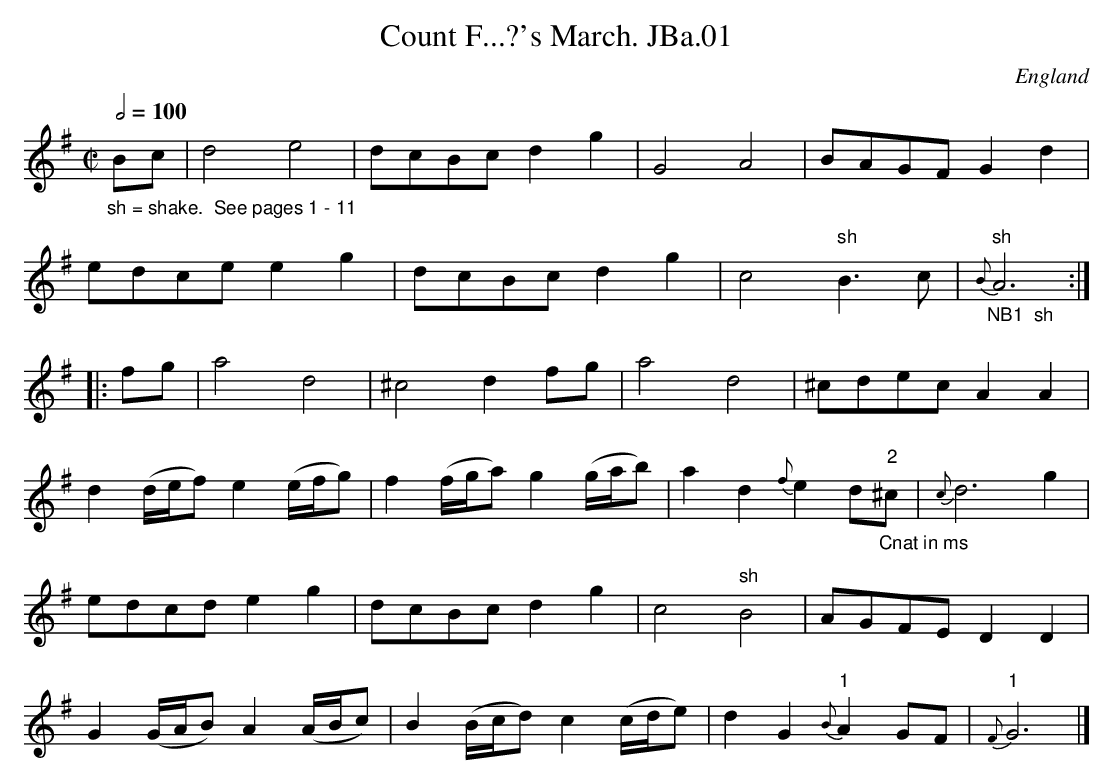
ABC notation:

X:1
T:Count F...?'s March. JBa.01
M:C|
L:1/4
Q:1/2=100
O:England
K:G major
"_sh = shake.  See pages 1 - 11"\
B/c/ | d2e2 | d/c/B/c/ dg | G2A2 | B/A/G/F/ Gd |!
e/d/c/e/ eg | d/c/B/c/dg |c2 "sh"B>c | "_NB1  sh"{B}"sh"A3 :|!
|:f/g/ | a2d2 | ^c2 d f/g/ |a2d2 |^c/d/e/c/ AA |!
d (d/4e/4f/) e (e/4f/4g/) |\
f (f/4g/4a/) g (g/4a/4b/) | ad{f}e d/"_Cnat in ms""2"^c/ | {c}d3g |!
e/d/c/d/  eg | d/c/B/c/ dg | c2"sh"B2 | A/G/F/E/ DD |!
G (G/4A/4B/) A (A/4B/4c/) | B (B/4c/4d/) c (c/4d/4e/) |\
dG"1"{B}A G/F/ | "1"{F}G3 |]
